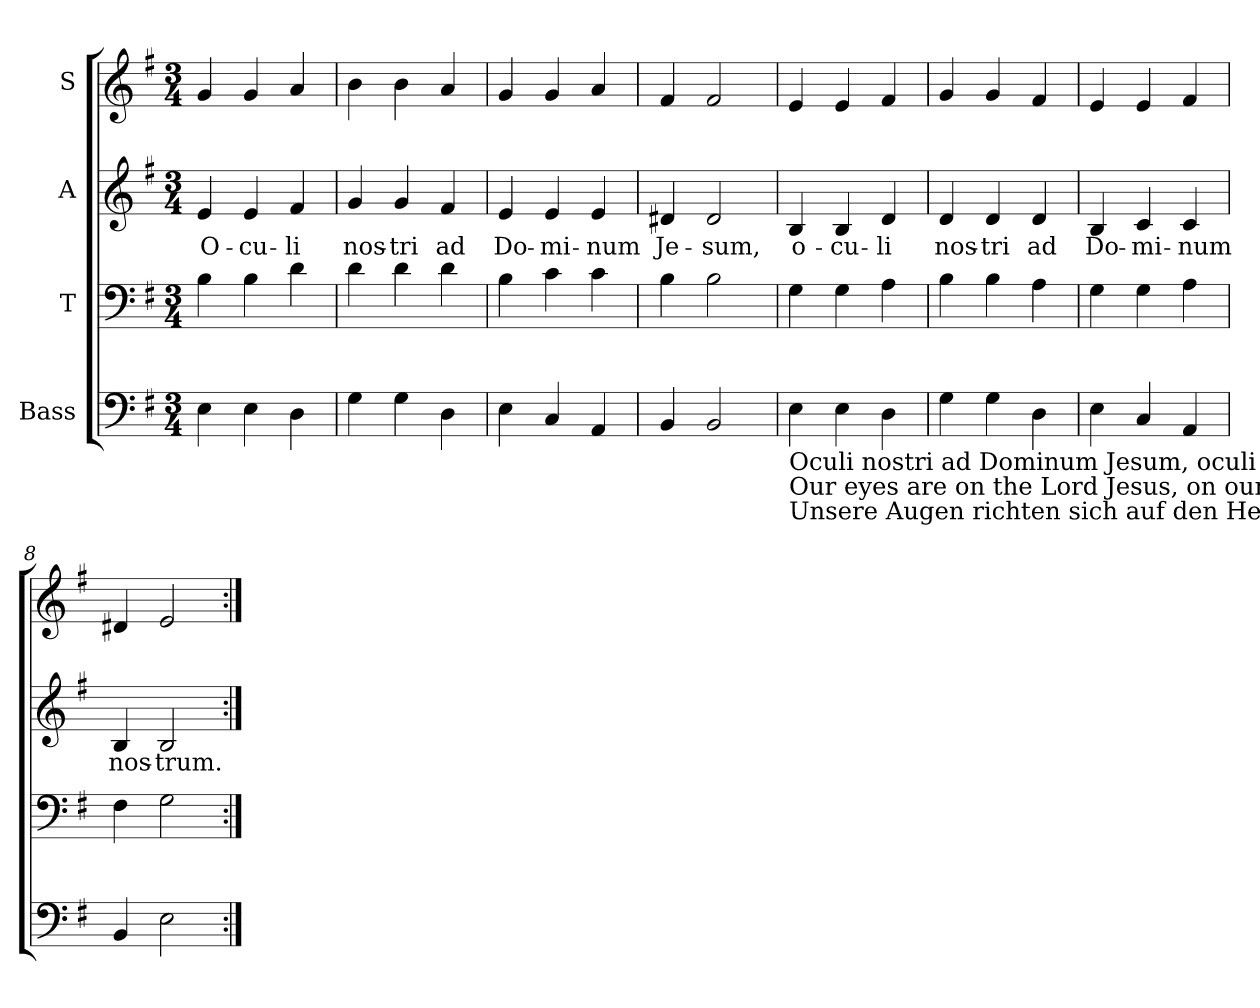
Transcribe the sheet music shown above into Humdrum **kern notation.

**kern	**kern	**kern	**text	**kern
*part4	*part3	*part2	*part2	*part1
*staff4	*staff3	*staff2	*staff2	*staff1
*I"Bass	*I"T	*I"A	*	*I"S
*clefF4	*clefF4	*clefG2	*	*clefG2
*k[f#]	*k[f#]	*k[f#]	*	*k[f#]
*M3/4	*M3/4	*M3/4	*	*M3/4
*MM110	*MM110	*MM110	*	*MM110
=1	=1	=1	=1	=1
4E\	4B\	4e/	O-	4g/
4E\	4B\	4e/	-cu-	4g/
4D\	4d\	4f#/	-li	4a/
=2	=2	=2	=2	=2
4G\	4d\	4g/	nos-	4b\
4G\	4d\	4g/	-tri	4b\
4D\	4d\	4f#/	ad	4a/
=3	=3	=3	=3	=3
4E\	4B\	4e/	Do-	4g/
4C/	4c\	4e/	-mi-	4g/
4AA/	4c\	4e/	-num	4a/
=4	=4	=4	=4	=4
4BB/	4B\	4d#X/	Je-	4f#/
2BB/	2B\	2d#/	-sum,	2f#/
=5	=5	=5	=5	=5
!LO:TX:b:t=Oculi nostri ad Dominum Jesum, oculi nostri ad Dominum nostrum /	!	!	!	!
!LO:TX:b:t=Our eyes are on the Lord Jesus, on our God /	!	!	!	!
!LO:TX:b:t=Unsere Augen richten sich auf den Herrn Jesus, unsern Gott	!	!	!	!
4E\	4G\	4B/	o-	4e/
4E\	4G\	4B/	-cu-	4e/
4D\	4A\	4d/	-li	4f#/
=6	=6	=6	=6	=6
4G\	4B\	4d/	nos-	4g/
4G\	4B\	4d/	-tri	4g/
4D\	4A\	4d/	ad	4f#/
=7	=7	=7	=7	=7
4E\	4G\	4B/	Do-	4e/
4C/	4G\	4c/	-mi-	4e/
4AA/	4A\	4c/	-num	4f#/
=8	=8	=8	=8	=8
4BB/	4F#\	4B/	nos-	4d#X/
2E\	2G\	2B/	-trum.	2e/
=:|!	=:|!	=:|!	=:|!	=:|!
*-	*-	*-	*-	*-
